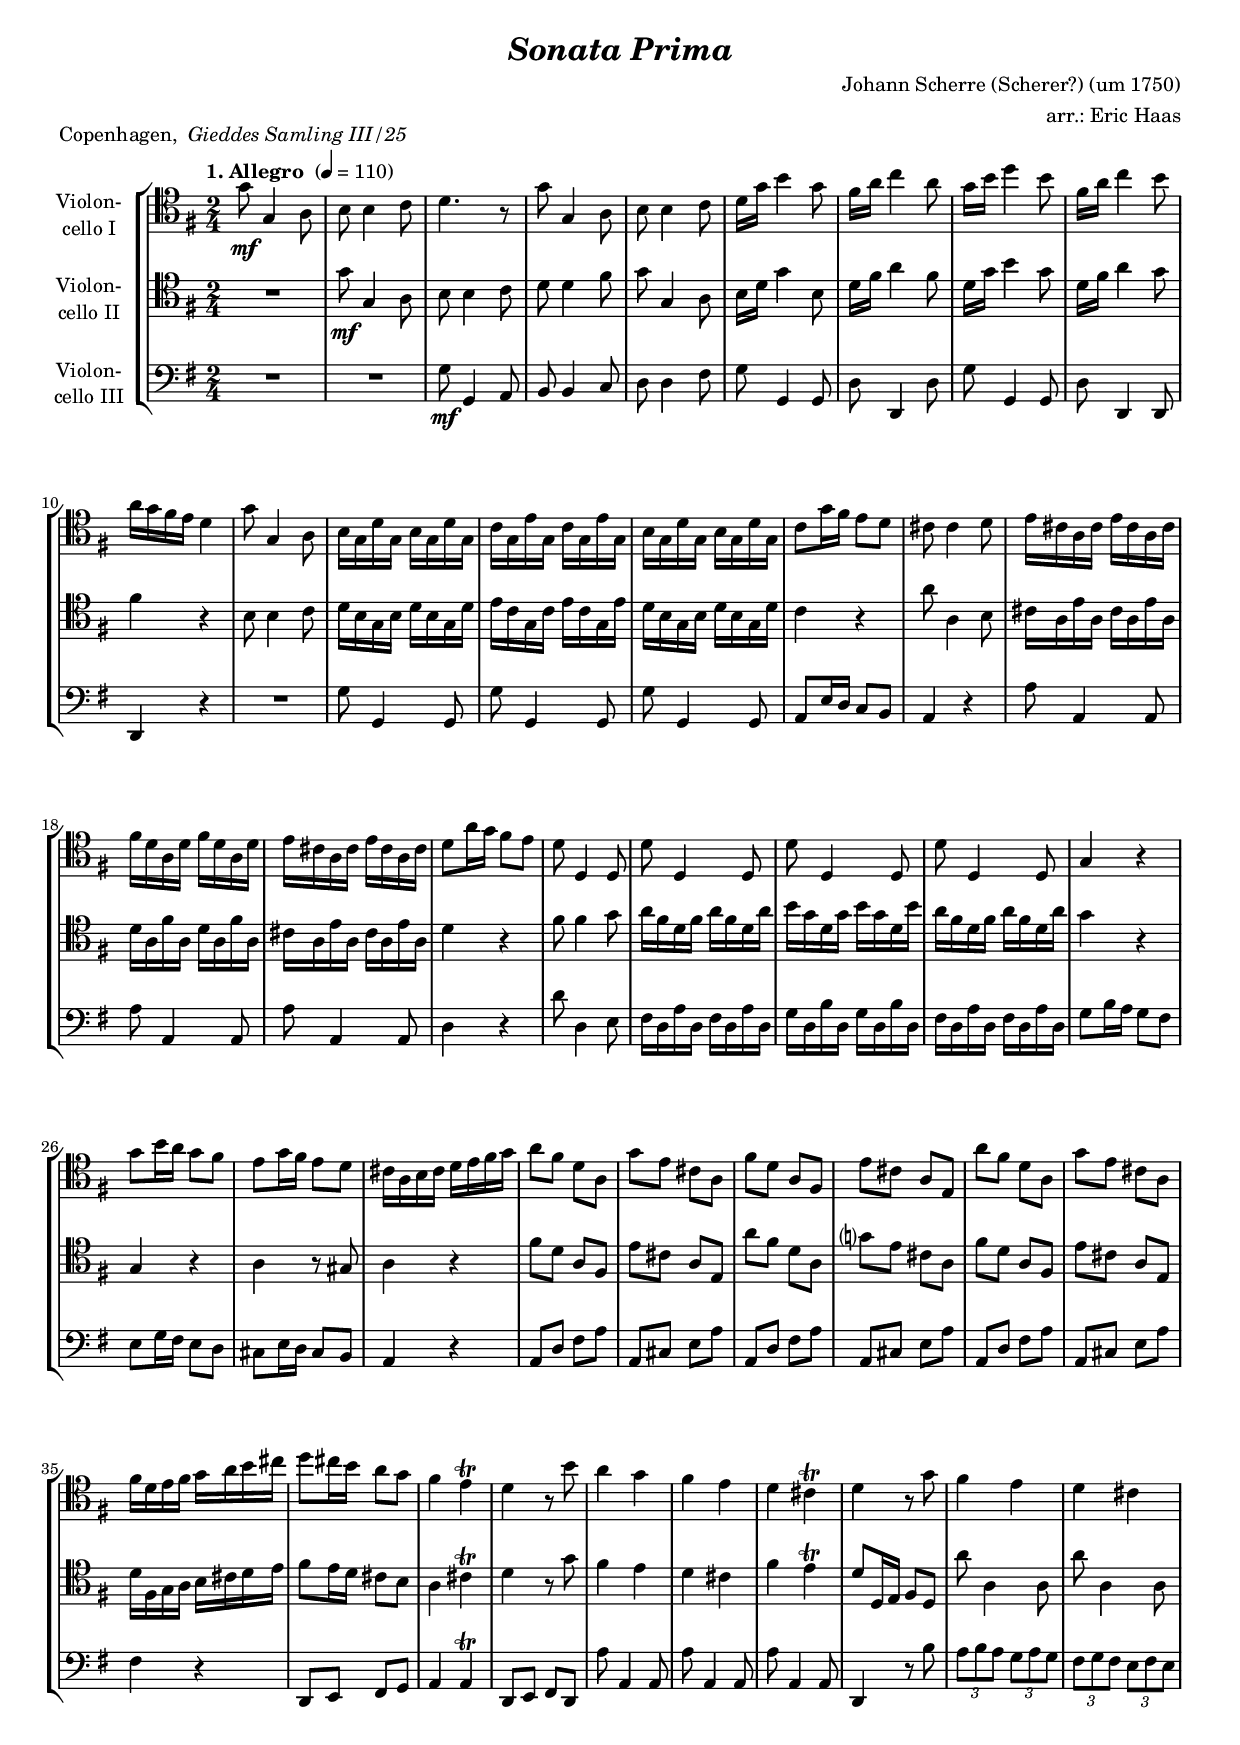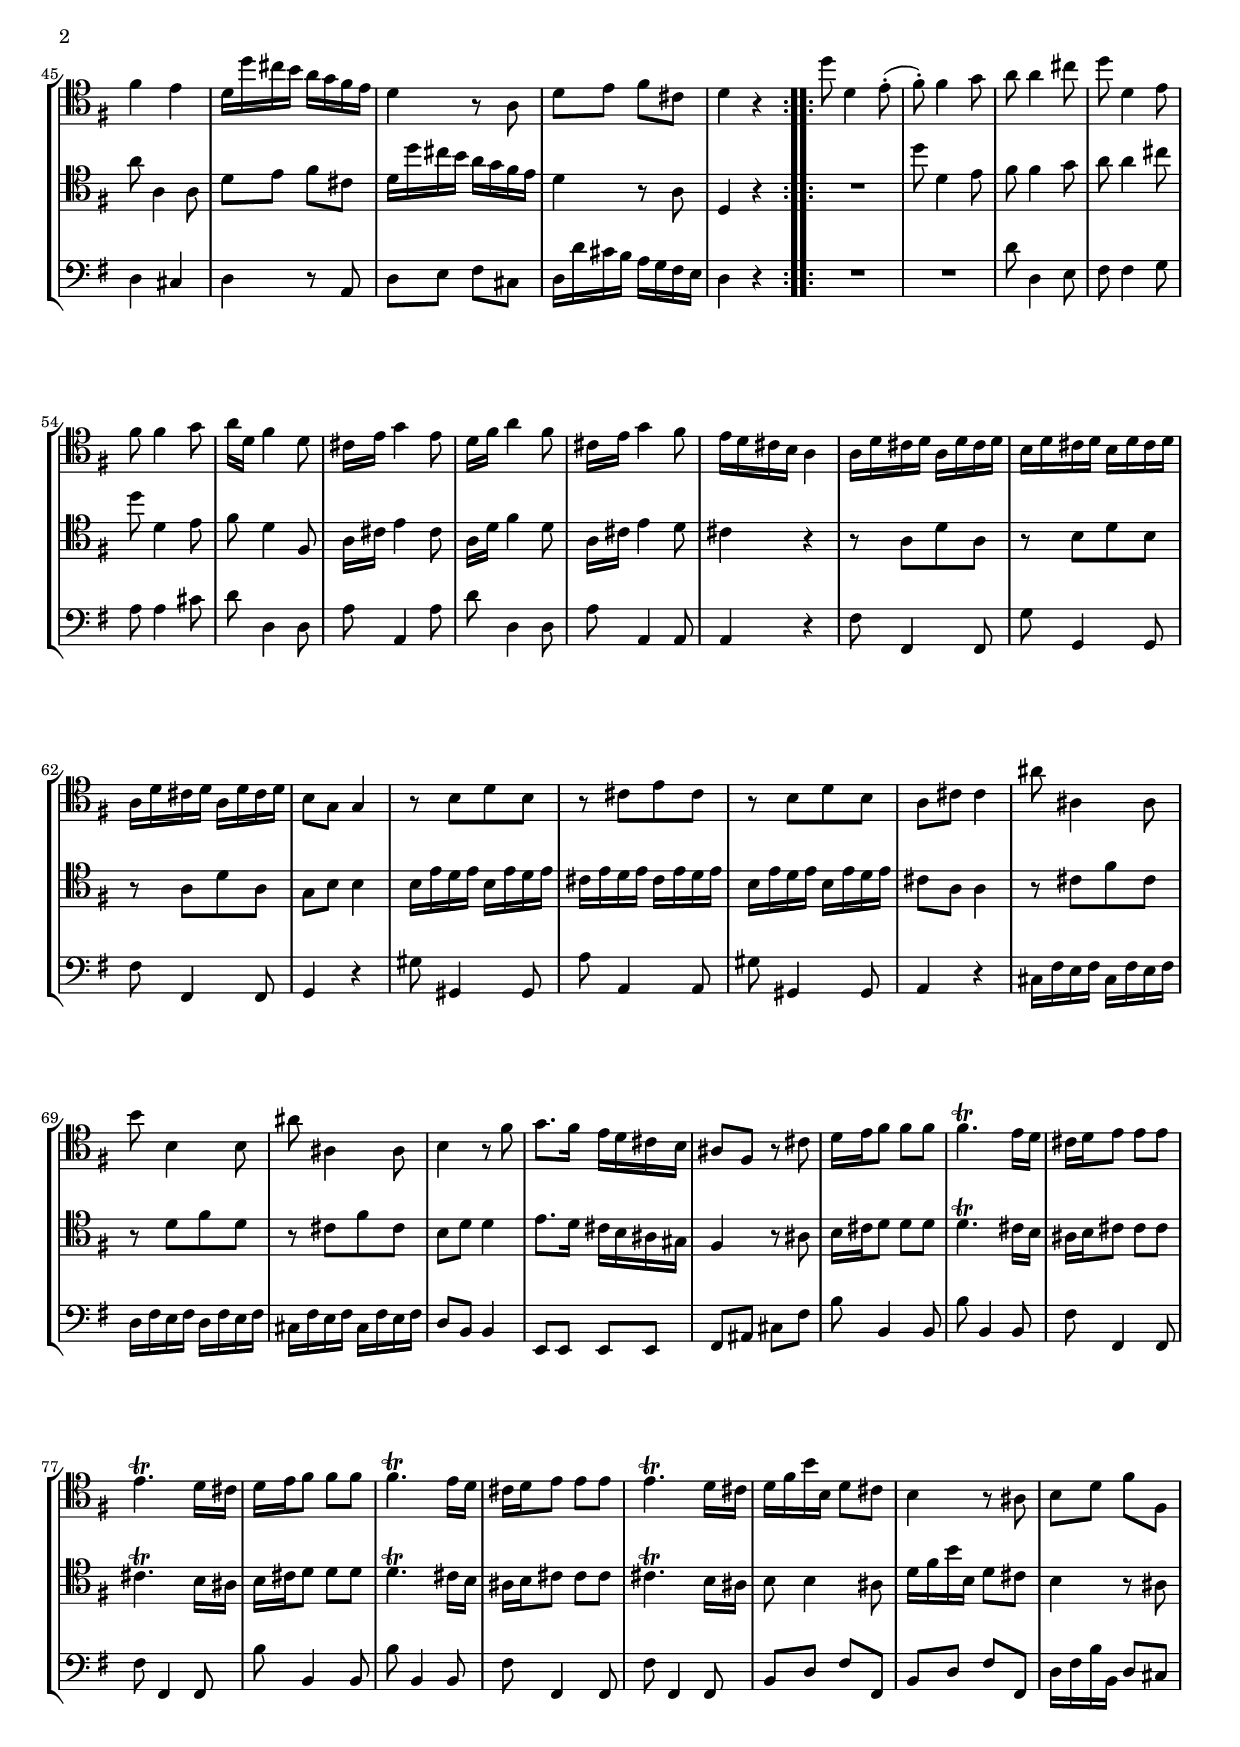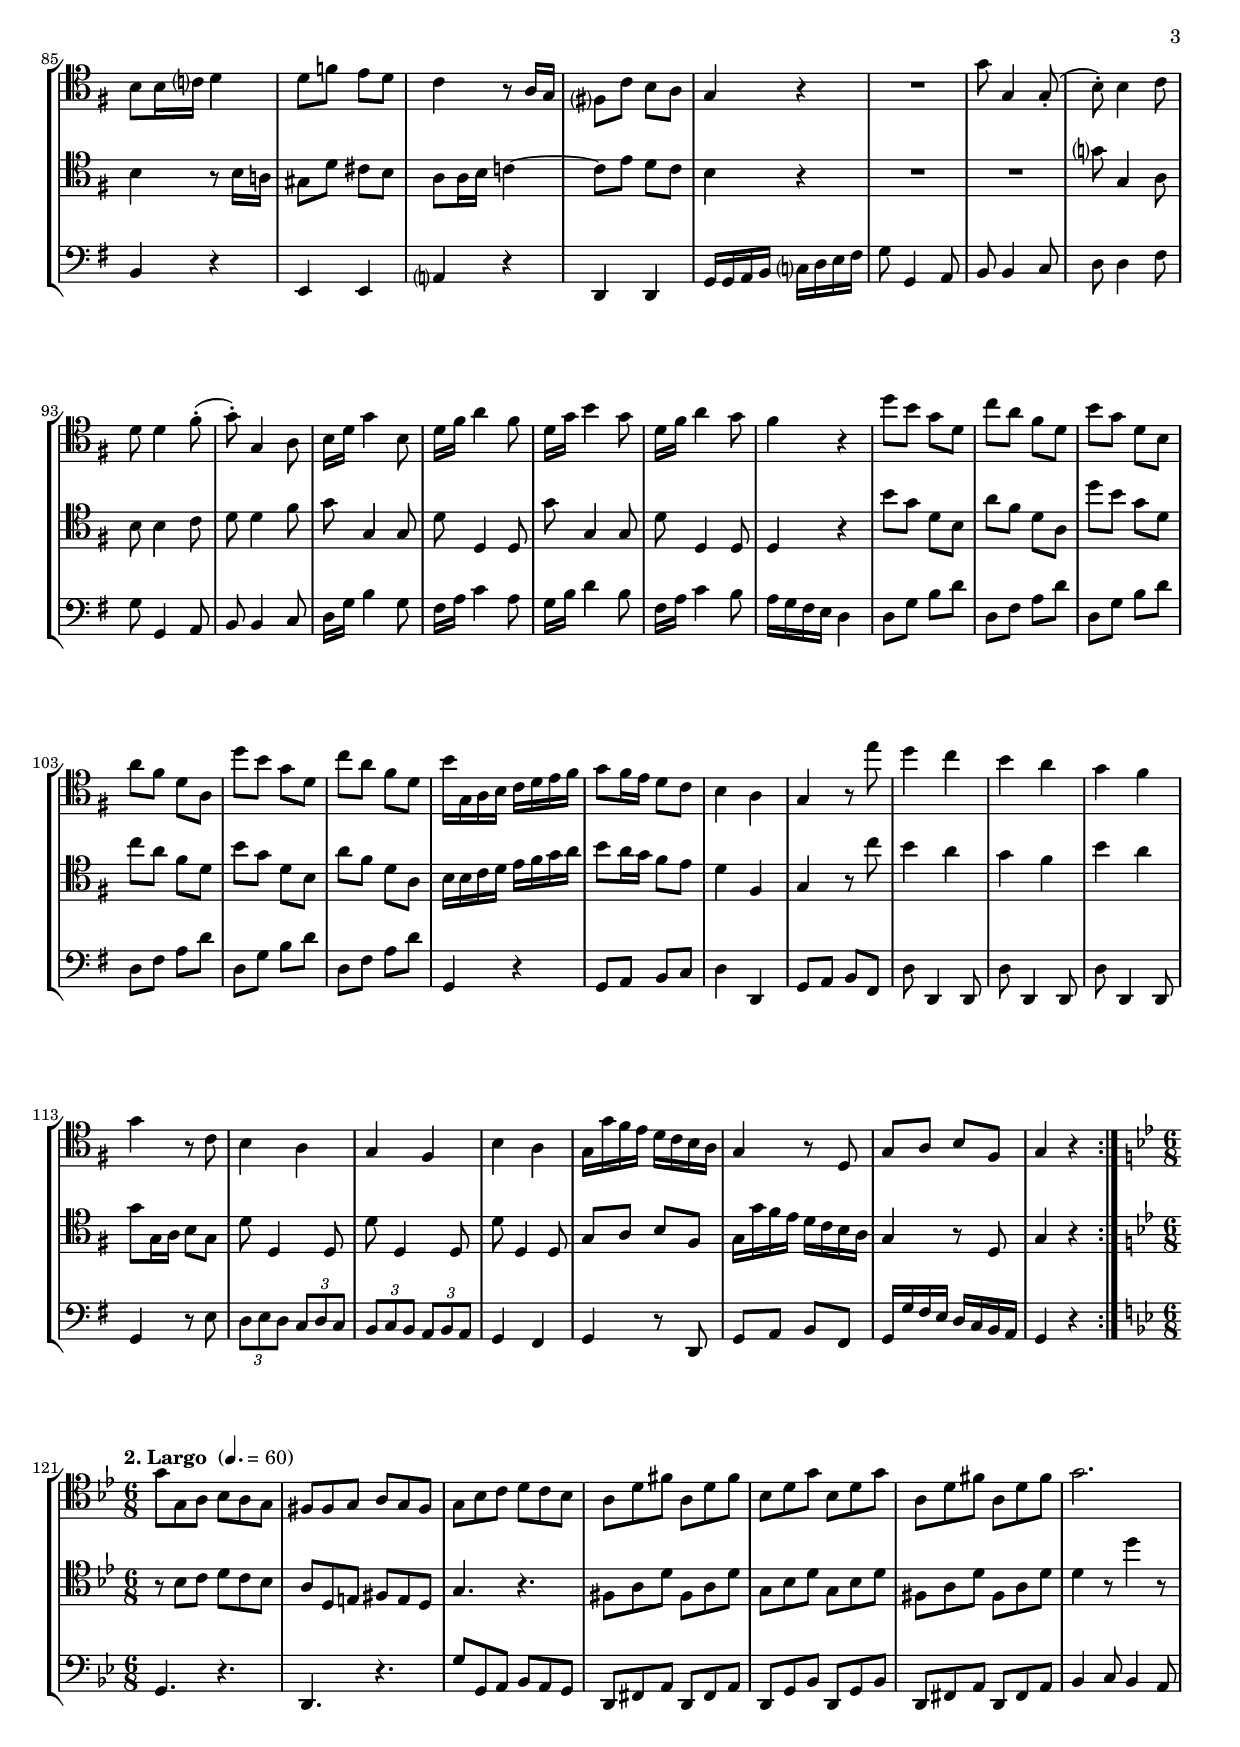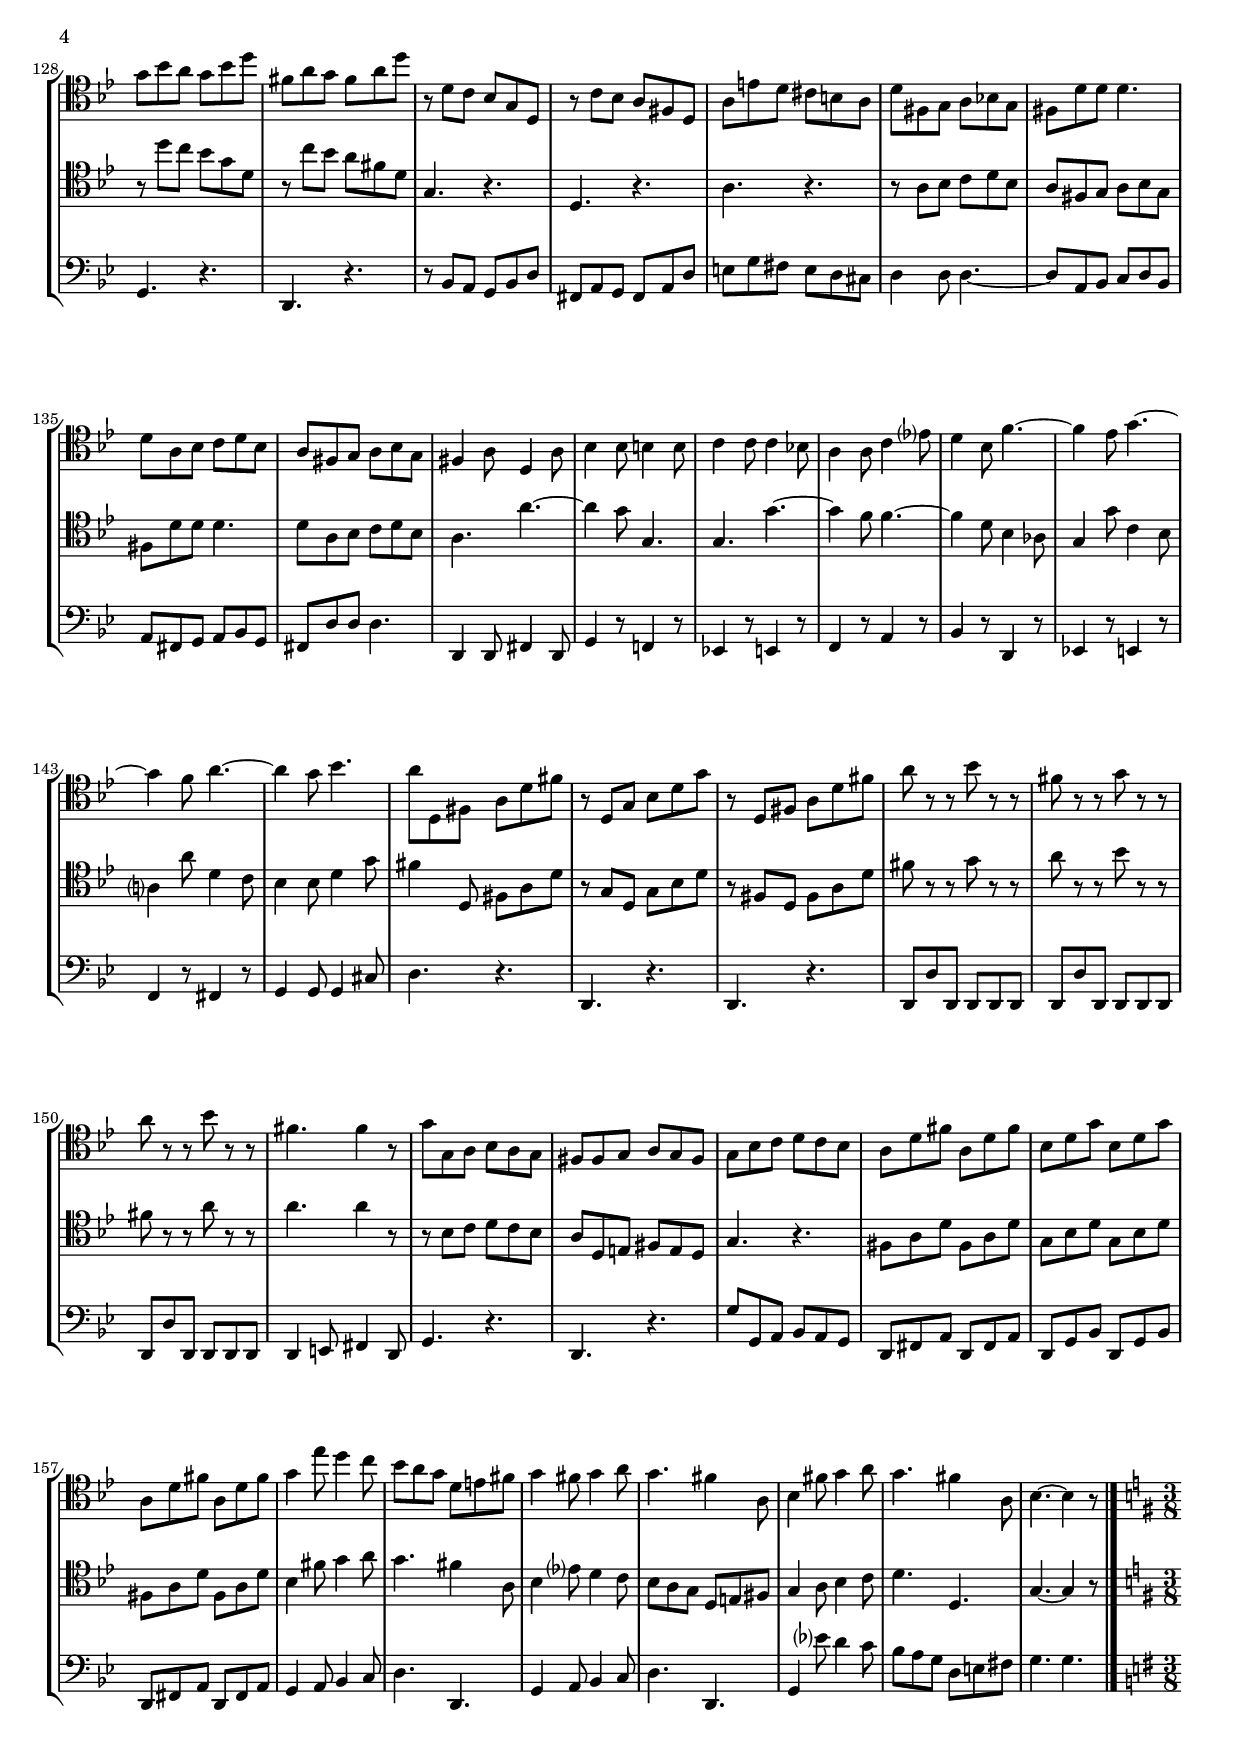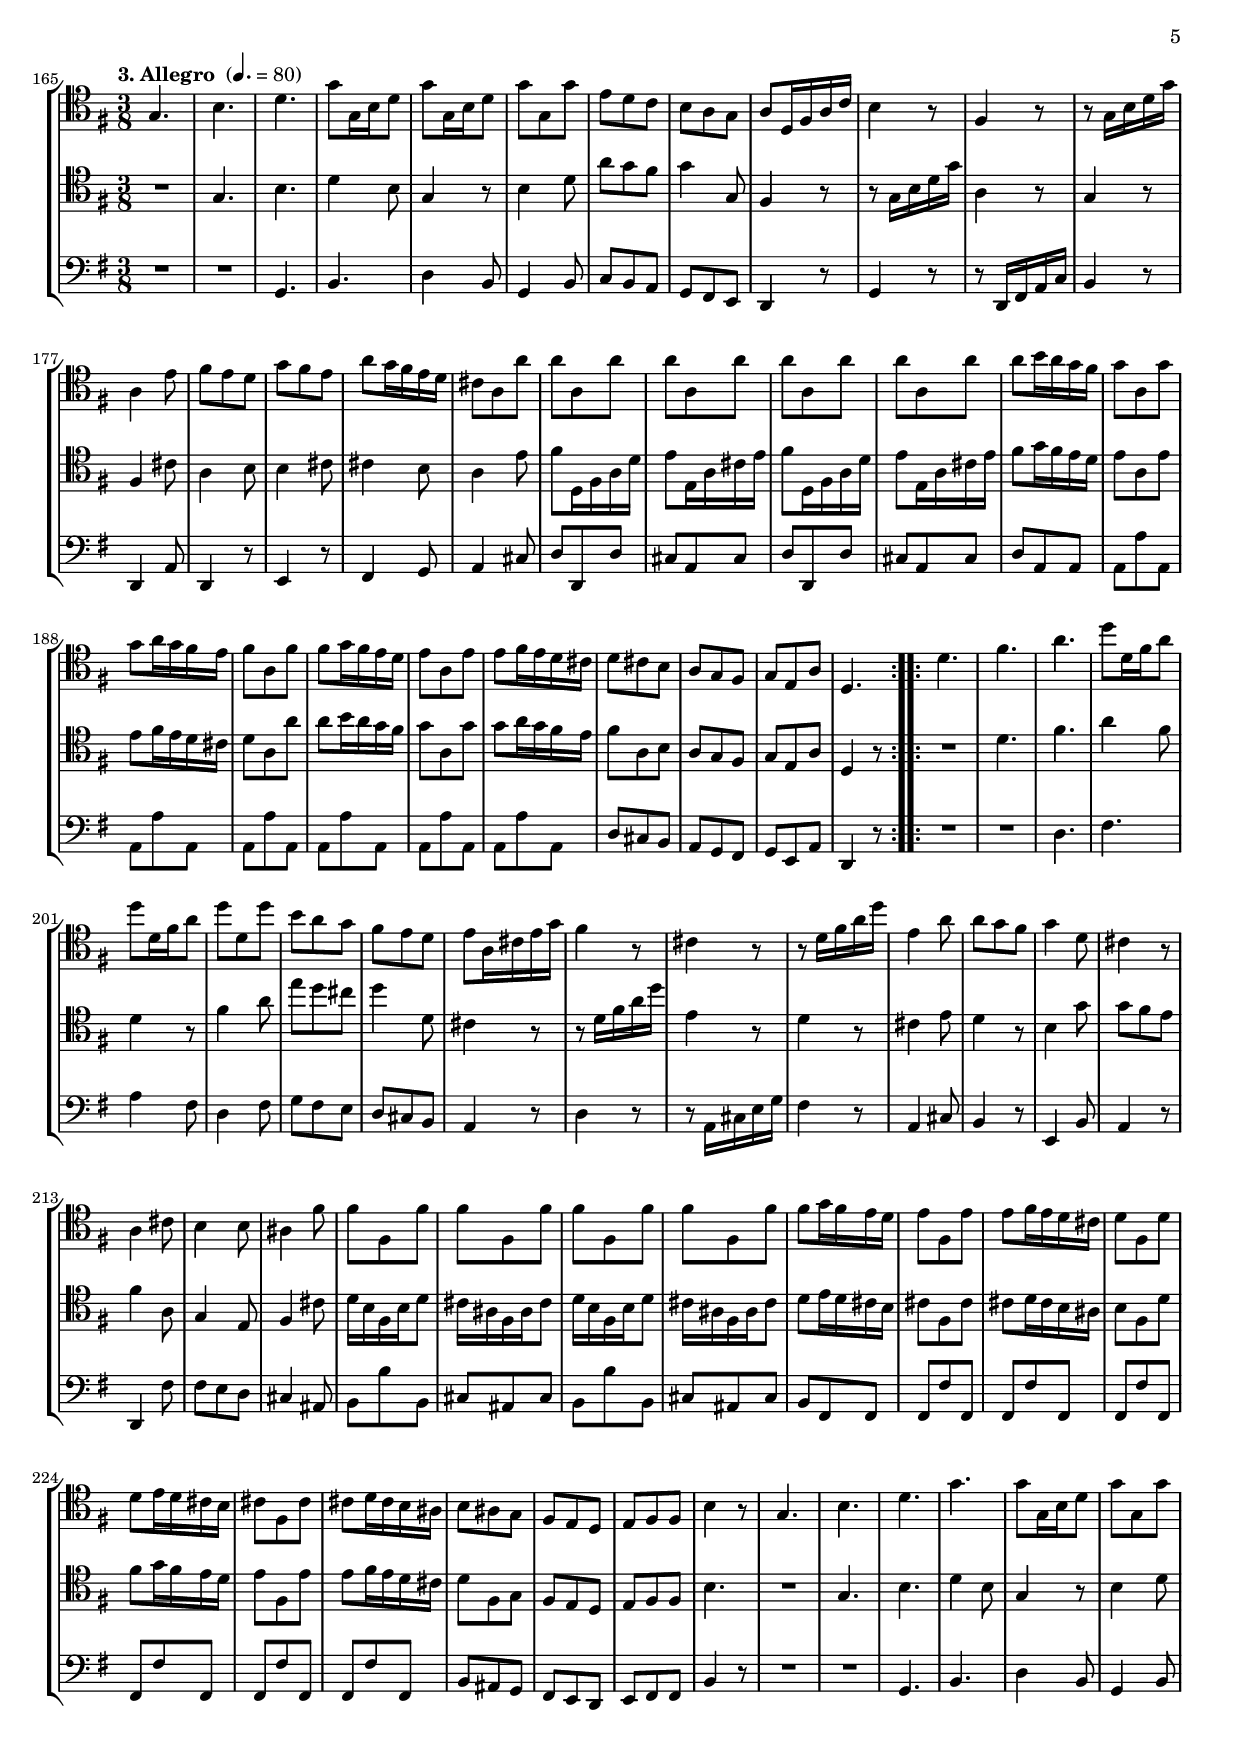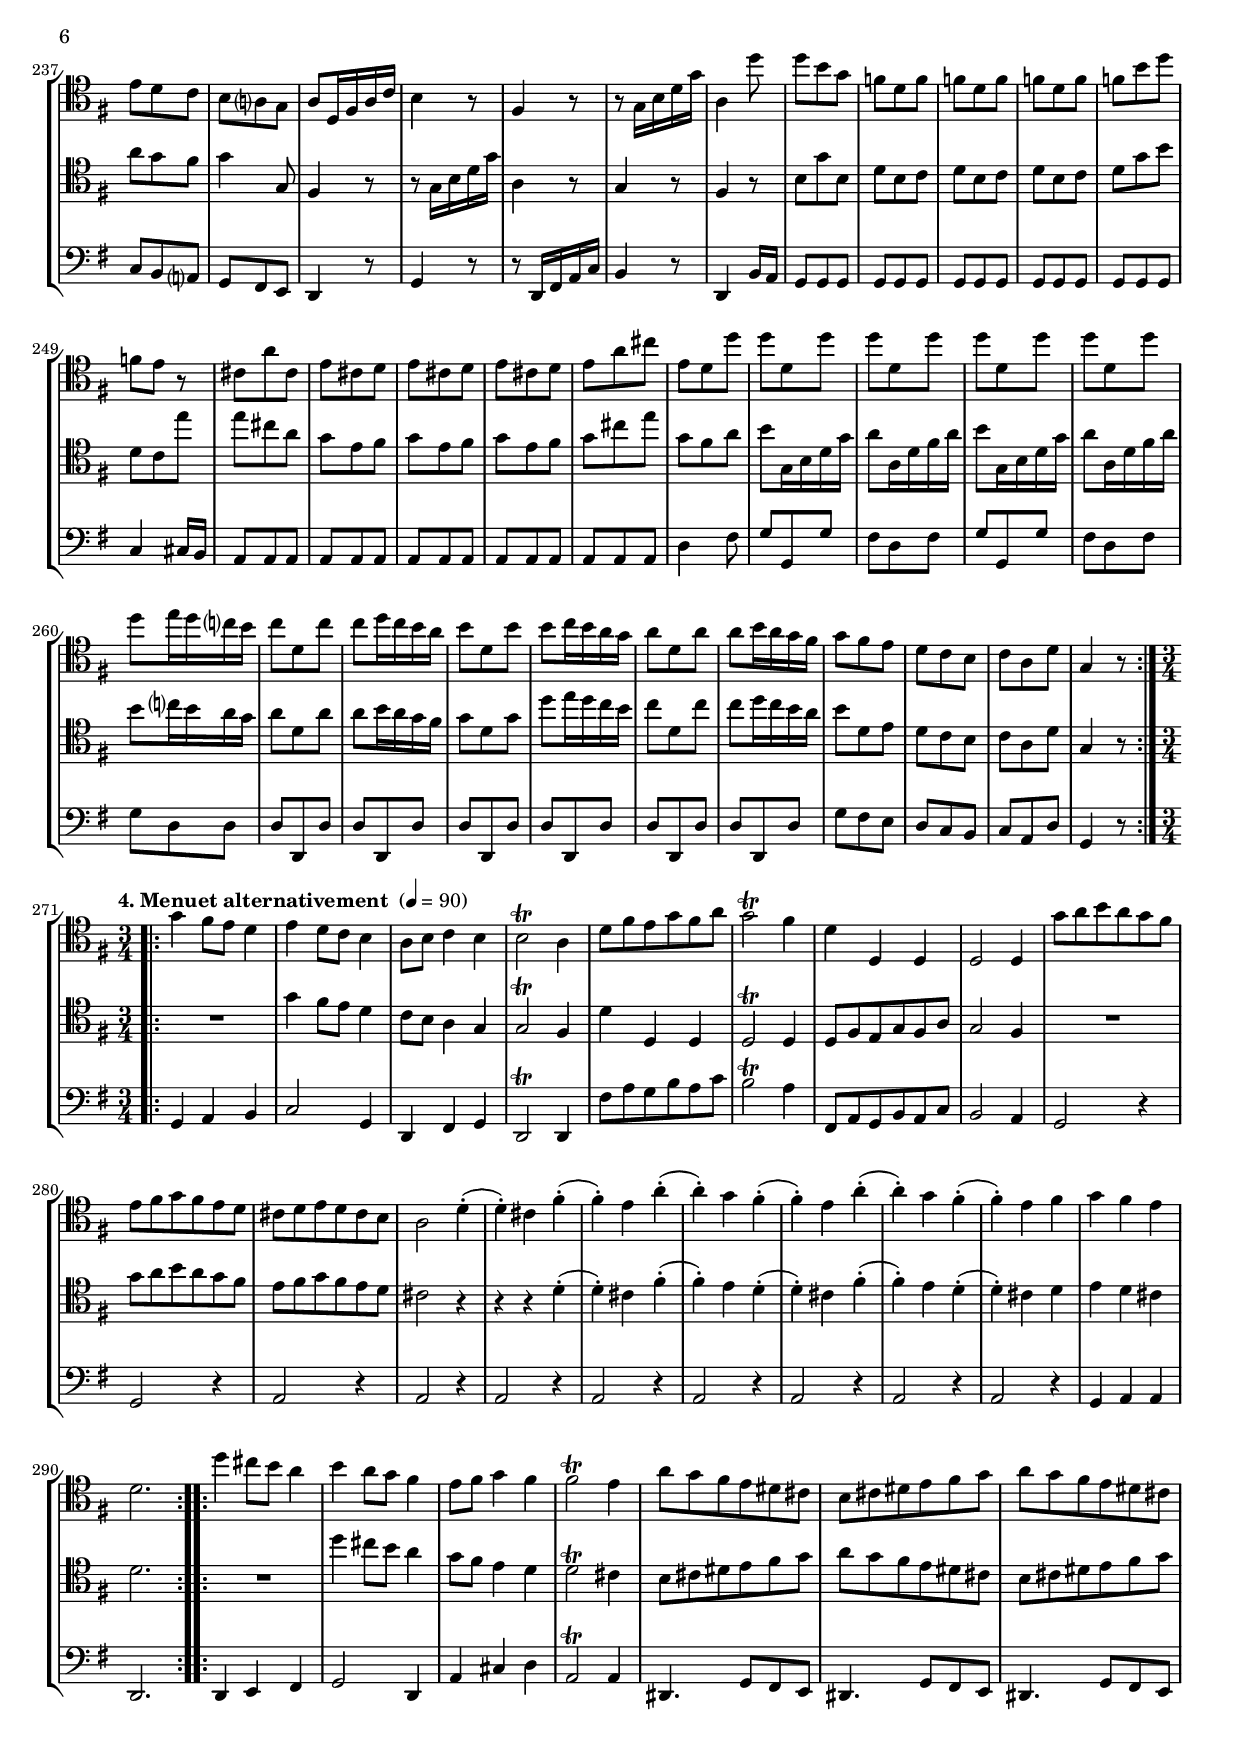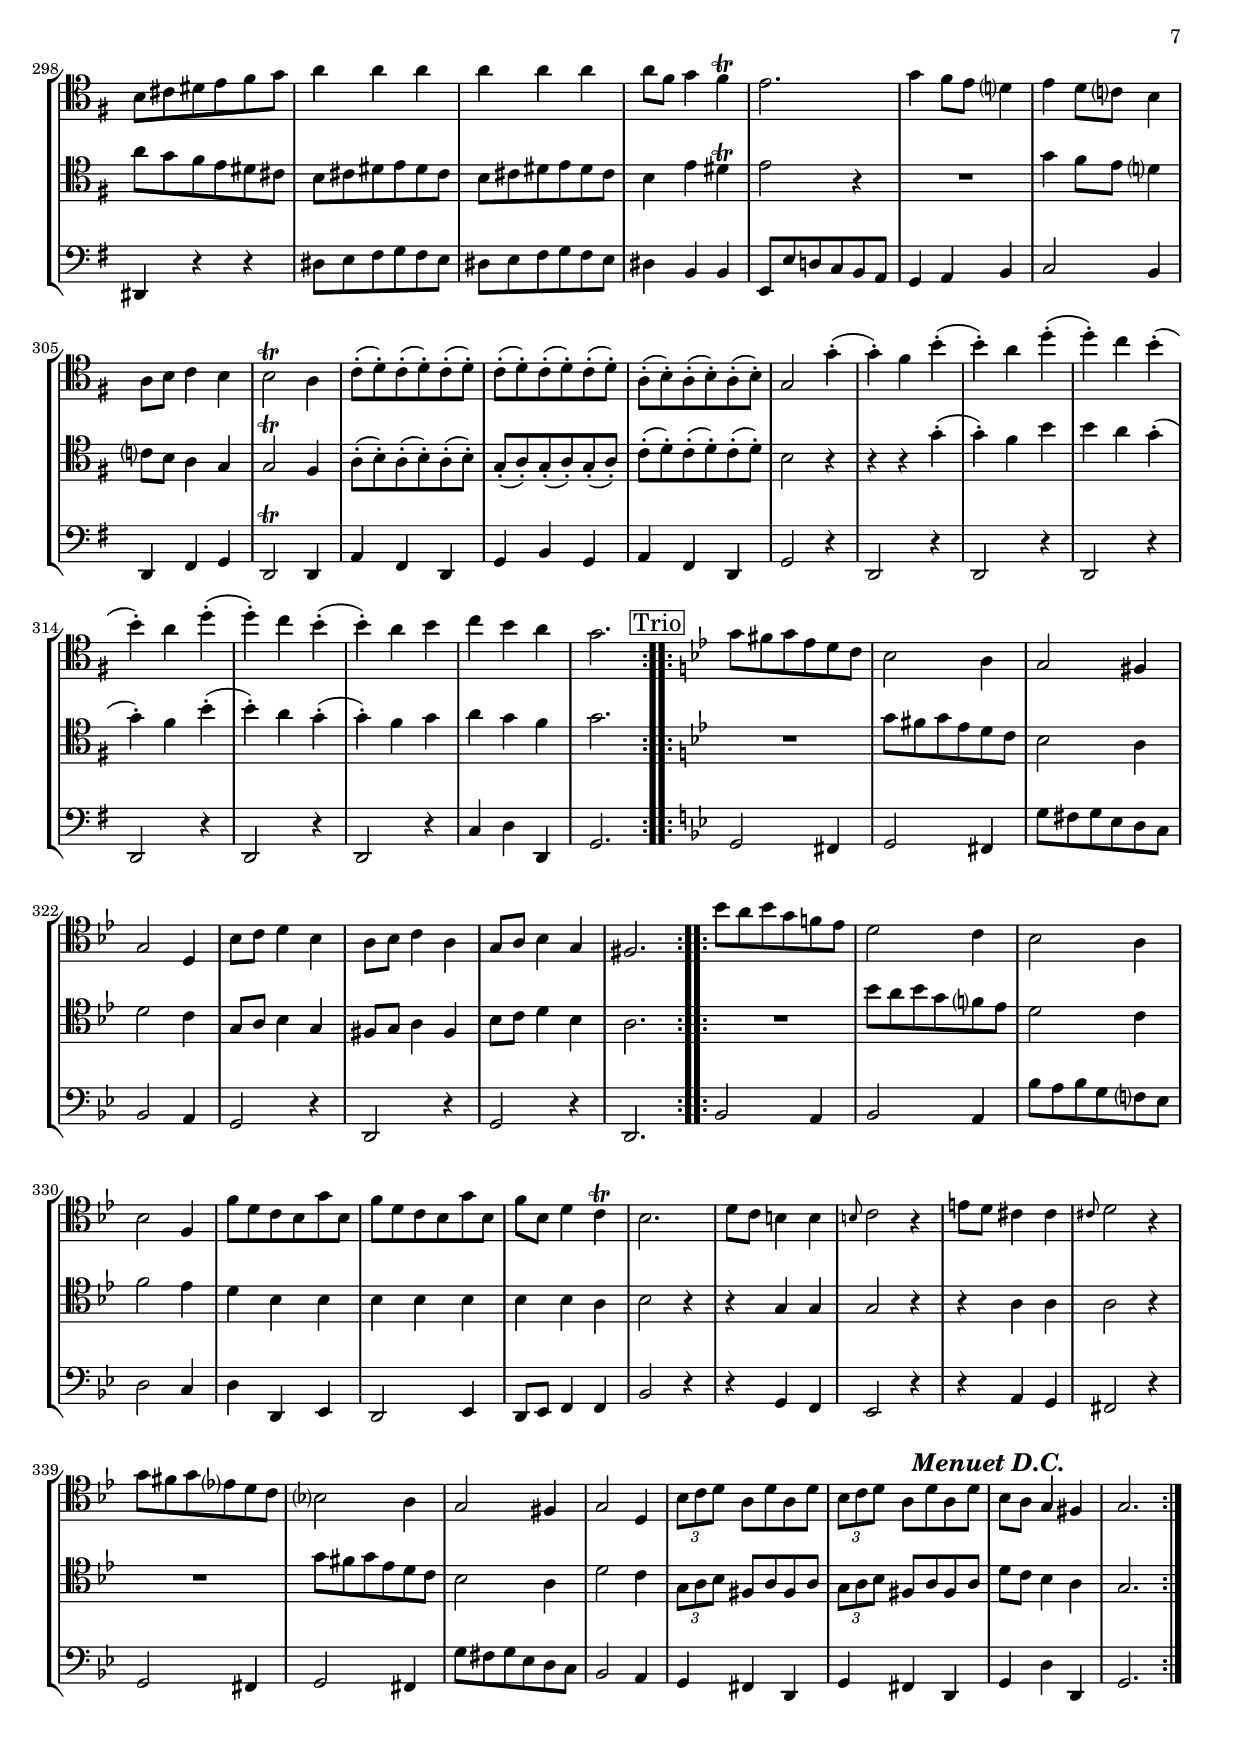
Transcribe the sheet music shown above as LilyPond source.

\version "2.14.2"
\include "deutsch.ly"

#(set-global-staff-size 17.25)

\header {
  title     = \markup \bold \italic "Sonata Prima"
  composer  = "Johann Scherre (Scherer?) (um 1750)"
  arranger  = "arr.: Eric Haas"
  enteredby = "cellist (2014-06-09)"
  piece     = \markup { "Copenhagen, "\italic "Gieddes Samling III/25" }
}

voiceconsts = {
 \key g \major
 \clef "tenor"
% \numericTimeSignature
 \compressFullBarRests
 \set tupletSpannerDuration = #(ly:make-moment 1 4)
}

mihi = "clarinet"
milo = "bassoon"

dcaf = \mark \markup \bold \italic "D.C. al Fine"
fine = \mark \markup \box "Fine"
medc = \mark \markup \bold \italic "Menuet D.C."
trio = { \mark \markup \box "Trio" \key g \minor }

introa = {            \tempo "1. Allegro "  4=110 \time 2/4 }
introb = { \break     \tempo "2. Largo "   4.=60  \time 6/8 \key g \minor }
introc = { \pageBreak \tempo "3. Allegro " 4.=80  \time 3/8 \key g \major }
introd = { \break     \tempo "4. Menuet alternativement " 4=90  \time 3/4 }

va = \relative c''' {
  \voiceconsts

  \introa
  \repeat volta 2 {
    g8\mf g,4 a8
    h h4 c8
    d4. r8
    g g,4 a8
    h h4 c8
    d16 g h4 g8
    fis16 a c4 a8

    g16 h d4 h8
    fis16 a c4 h8
    a16 g fis e d4
    g8 g,4 a8
    h16 g d' g, h g d' g,
    c g e' g, c g e' g,
    h g d' g, h g d' g,

    c8 g'16 fis e8 d
    cis cis4 d8
    e16 cis a cis e cis a cis
    fis d a d fis d a d
    e cis a cis e cis a cis
    d8 a'16 g fis8 e

    d d,4 d8
    d' d,4 d8
    d' d,4 d8
    d' d,4 d8
    g4 r
    g'8 h16 a g8 fis

    e g16 fis e8 d
    cis16 a h cis d e fis g
    a8 fis d a
    g' e cis a
    fis' d a fis
    e' cis a e
    a' fis d a
    g' e cis a

    fis'16 d e fis g a h cis
    d8 cis16 h a8 g
    fis4 e\trill
    d r8 h'
    a4 g
    fis e
    d cis\trill
    d r8 g

    fis4 e
    d cis
    fis e
    d16 d' cis h a g fis e
    d4 r8 a
    d e fis cis
    d4 r
  }
  \repeat volta 2 {
    d'8 d,4 e8(-.
    fis)-. fis4 g8
    a a4 cis8
    d d,4 e8
    fis fis4 g8
    a16 d, fis4 d8
    cis16 e g4 e8
    d16 fis a4 fis8

    cis16 e g4 fis8
    e16 d cis h a4
    a16 d cis d a d cis d
    h d cis d h d cis d
    a d cis d a d cis d
    h8 g g4

    r8 h[ d h]
    r cis[ e cis]
    r h[ d h]
    a cis cis4
    ais'8 ais,4 ais8
    h' h,4 h8

    ais' ais,4 ais8
    h4 r8 fis'
    g8. fis16 e d cis h
    ais8 fis r cis'
    d16 e fis8 fis fis
    fis4.\trill e16 d
    cis d e8 e e

    e4.\trill d16 cis
    d e fis8 fis fis
    fis4.\trill e16 d
    cis d e8 e e
    e4.\trill d16 cis
    d fis h h, d8 cis
    h4 r8 ais

    h d fis fis,
    h h16 c? d4
    d8 f e d
    c4 r8 a16 g
    fis?8 c' h a
    g4 r
    R2

    g'8 g,4 g8(-.
    h)-. h4 c8
    d d4 fis8(-.
    g)-. g,4 a8
    h16 d g4 h,8
    d16 fis a4 fis8
    d16 g h4 g8
    d16 fis a4 g8

    fis4 r
    d'8 h g d
    c' a fis d
    h' g d h
    a' fis d a
    d' h g d
    c' a fis d

    h'16 g, a h c d e fis
    g8 fis16 e d8 c
    h4 a
    g r8 e''
    d4 c
    h a
    g fis
    g r8 c,

    h4 a
    g fis
    h a
    g16 g' fis e d c h a
    g4 r8 d
    g a h fis
    g4 r
  }

  \introb
  g'8 g, a b a g
  fis fis g a g fis
  g b c d c b
  a d fis a, d fis
  b, d g b, d g
  a, d fis a, d fis

  g2.
  g8 b a g b d
  fis, a g fis a d
  r d, c b g d
  r c' b a fis d
  a' e' d cis h a

  d fis, g a b! g
  fis d' d d4.
  d8 a b c d b
  a fis g a b g
  fis4 a8 d,4 a'8
  b4 b8 h4 h8

  c4 c8 c4 b!8
  a4 a8 c4 es?8
  d4 b8 f'4.~
  f4 es8 g4.~
  g4 f8 a4.~
  a4 g8 b4.
  a8 d,, fis a d fis

  r d, g b d g
  r d, fis a d fis
  a r r b r r
  fis r r g r r
  a r r b r r
  fis4. fis4 r8

  g g, a b a g
  fis fis g a g fis
  g b c d c b
  a d fis a, d fis
  b, d g b, d g
  a, d fis a, d fis

  g4 es'8 d4 c8
  b a g d e fis
  g4 fis8 g4 a8
  g4. fis4 a,8
  b4 fis'8 g4 a8
  g4. fis4 a,8
  b4.~ b4 r8 \bar "|."

  \introc
  \repeat volta 2 {
    g4.
    h
    d
    g8 g,16 h d8
    g g,16 h d8
    g g, g'
    e d c
    h a g
    a d,16 fis a c
    h4 r8

    fis4 r8
    r g16 h d g
    a,4 e'8
    fis e d
    g fis e
    a g16 fis e d
    cis8 a a'
    a a, a'
    a a, a'

    a a, a'
    a a, a'
    a h16 a g fis
    g8 a, g'
    g a16 g fis e
    fis8 a, fis'
    fis g16 fis e d
    e8 a, e'
    e fis16 e d cis

    d8 cis h
    a g fis
    g e a
    d,4.
  }

  \repeat volta 2 {
    d'
    fis
    a
    d8 d,16 fis a8
    d d,16 fis a8
    d d, d'
    h a g

    fis e d
    e a,16 cis e g
    fis4 r8
    cis4 r8
    r d16 fis a d
    e,4 a8
    a g fis
    g4 d8
    cis4 r8
    a4 cis8

    h4 h8
    ais4 fis'8
    fis fis, fis'
    fis fis, fis'
    fis fis, fis'
    fis fis, fis'
    fis g16 fis e d
    e8 fis, e'
    e fis16 e d cis

    d8 fis, d'
    d e16 d cis h
    cis8 fis, cis'
    cis d16 cis h ais
    h8 ais g
    fis e d
    e fis fis
    h4 r8
    g4.
    h
    d

    g
    g8 g,16 h d8
    g g, g'
    e d c
    h a? g
    a d,16 fis a c
    h4 r8
    fis4 r8
    r g16 h d g

    a,4 d'8
    d h g
    f d f
    f d f
    f d f
    f h d
    f, e r
    cis a' cis,
    e cis d
    e cis d

    e cis d
    e a cis
    e, d d'
    d d, d'
    d d, d'
    d d, d'
    d d, d'
    d e16 d c? h
    c8 d, c'

    c d16 c h a
    h8 d, h'
    h c16 h a g
    a8 d, a'
    a h16 a g fis
    g8 fis e
    d c h
    c a d
    g,4 r8
  }

  \introd
  \repeat volta 2 {
    g'4 fis8 e d4
    e d8 c h4
    a8 h c4 h
    h2\trill a4
    d8 fis e g fis a
    g2\trill fis4
    d d, d

    d2 d4
    g'8 a h a g fis
    e fis g fis e d
    cis d e d cis h
    a2 d4(-.
    d)-. cis fis(-.
    fis)-. e a(-.
    a)-. g fis(-.

    fis)-. e a(-.
    a)-. g fis(-.
    fis)-. e fis
    g fis e
    d2.
  }

  \repeat volta 2 {
    d'4 cis8 h a4
    h a8 g fis4
    e8 fis g4 fis
    fis2\trill e4

    a8 g fis e dis cis
    h cis dis e fis g
    a g fis e dis cis
    h cis dis e fis g
    a4 a a
    a a a

    a8 fis g4 fis\trill
    e2.
    g4 fis8 e d?4
    e4 d8 c? h4
    a8 h c4 h
    h2\trill a4
    c8(-. d)-. c(-. d)-. c(-. d)-.

    c(-. d)-. c(-. d)-. c(-. d)-.
    a(-. h)-. a(-. h)-. a(-. h)-.
    g2 g'4(-.
    g)-. fis h(-.
    h)-. a d(-.
    d)-. c h(-.
    h)-. a d(-.
    d)-. c h(-.
    h)-. a h

    c h a
    g2.
  }

  \repeat volta 2 {
    \trio
    g8 fis g es d c
    b2 a4
    g2 fis4
    g2 d4
    b'8 c d4 b
    a8 b c4 a

    g8 a b4 g
    fis2.    
  }

  \repeat volta 2 {
    b'8 a b g f! es
    d2 c4
    b2 a4
    b2 f4
    f'8 d c b g' b,

    f' d c b g' b,
    f' b, d4 c\trill
    b2.
    d8 c h4 h
    \grace h8 c2 r4
    e8 d cis4 cis
    \grace cis8 d2 r4
    g8 fis g es? d c

    b?2 a4
    g2 fis4
    g2 d4
    \times 2/3 { b'8 c d } a d a d
    \times 2/3 { b c d } a d a d
    \medc b a g4 fis
    g2.
  }
}

vb = \relative c''' {
  \voiceconsts

  \introa
  \repeat volta 2 {
    R2
    g8\mf g,4 a8
    h h4 c8
    d d4 fis8
    g g,4 a8
    h16 d g4 h,8
    d16 fis a4 fis8

    d16 g h4 g8
    d16 fis a4 g8
    fis4 r
    h,8 h4 c8
    d16 h g h d h g d'
    e c g c e c g e'
    d h g h d h g d'

    c4 r
    a'8 a,4 h8
    cis16 a e' a, cis a e' a,
    d a fis' a, d a fis' a,
    cis a e' a, cis a e' a,
    d4 r

    fis8 fis4 g8
    a16 fis d fis a fis d a'
    h g d g h g d h'
    a fis d fis a fis d a'
    g4 r
    g, r

    a r8 gis
    a4 r
    fis'8 d a fis
    e' cis a e
    a' fis d a
    g'? e cis a
    fis' d a fis
    e' cis a e

    d'16 fis, g a h cis d e
    fis8 e16 d cis8 h
    a4 cis\trill
    d r8 g
    fis4 e
    d cis
    fis e\trill
    d8 d,16 e fis8 d

    a'' a,4 a8
    a' a,4 a8
    a' a,4 a8
    d e fis cis
    d16 d' cis h a g fis e
    d4 r8 a
    d,4 r
  }

  \repeat volta 2 {
    R2
    d''8 d,4 e8
    fis fis4 g8
    a a4 cis8
    d d,4 e8
    fis d4 fis,8
    a16 cis e4 cis8
    a16 d fis4 d8

    a16 cis e4 d8
    cis4 r
    r8 a[ d a]
    r h[ d h]
    r a[ d a]
    g h h4

    h16 e d e h e d e
    cis e d e cis e d e
    h e d e h e d e
    cis8 a a4
    r8 cis[ fis cis]
    r d[ fis d]

    r cis[ fis cis]
    h d d4
    e8. d16 cis h ais gis
    fis4 r8 ais
    h16 cis d8 d d
    d4.\trill cis16 h
    ais h cis8 cis cis

    cis4.\trill h16 ais
    h cis d8 d d
    d4.\trill cis16 h
    ais h cis8 cis cis
    cis4.\trill h16 ais
    h8 h4 ais8
    d16 fis h h, d8 cis

    h4 r8 ais
    h4 r8 h16 a!
    gis8 d' cis h
    a a16 h c!4~
    c8 e d c
    h4 r
    R2*2

    g'?8 g,4 a8
    h h4 c8
    d d4 fis8
    g g,4 g8
    d' d,4 d8
    g' g,4 g8
    d' d,4 d8

    d4 r
    h''8 g d h
    a' fis d a
    d' h g d
    c' a fis d
    h' g d h
    a' fis d a

    h16 h c d e fis g a
    h8 a16 g fis8 e
    d4 fis,
    g r8 c'
    h4 a
    g fis
    h a
    g8 g,16 a h8 g

    d' d,4 d8
    d' d,4 d8
    d' d,4 d8
    g a h fis
    g16 g' fis e d c h a
    g4 r8 d
    g4 r
  }

  \introb
  r8 b c d c b
  a d, e fis e d
  g4. r
  fis8 a d fis, a d
  g, b d g, b d
  fis, a d fis, a d

  d4 r8 d'4 r8
  r d c b g d
  r c' b a fis d
  g,4. r
  d r
  a' r

  r8 a b c d b
  a fis g a b g
  fis d' d d4.
  d8 a b c d b
  a4. a'~
  a4 g8 g,4.

  g g'~
  g4 f8 f4.~
  f4 d8 b4 as8
  g4 g'8 c,4 b8
  a?4 a'8 d,4 c8
  b4 b8 d4 g8
  fis4 d,8 fis a d

  r g, d g b d
  r fis, d fis a d
  fis r r g r r
  a r r b r r
  fis r r a r r
  a4. a4 r8

  r b, c d c b
  a d, e fis e d
  g4. r
  fis8 a d fis, a d
  g, b d g, b d
  fis, a d fis, a d

  b4 fis'8 g4 a8
  g4. fis4 a,8
  b4 es?8 d4 c8
  b a g d e fis
  g4 a8 b4 c8
  d4. d,
  g~ g4 r8 \bar "|."

  \introc
  \repeat volta 2 {
    R4.
    g4.
    h
    d4 h8
    g4 r8
    h4 d8
    a' g fis
    g4 g,8
    fis4 r8
    r g16 h d g

    a,4 r8
    g4 r8
    fis4 cis'8
    a4 h8
    h4 cis8
    cis4 h8
    a4 e'8
    fis d,16 fis a d
    e8 e,16 a cis e

    fis8 d,16 fis a d
    e8 e,16 a cis e
    fis8 g16 fis e d
    e8 a, e'
    e fis16 e d cis
    d8 a a'
    a h16 a g fis
    g8 a, g'
    g a16 g fis e

    fis8 a, h
    a g fis
    g e a
    d,4 r8
  }

  \repeat volta 2 {
    R4.
    d'
    fis
    a4 fis8
    d4 r8
    fis4 a8
    e' d cis

    d4 d,8
    cis4 r8
    r d16 fis a d
    e,4 r8
    d4 r8
    cis4 e8
    d4 r8
    h4 g'8
    g fis e
    fis4 a,8

    g4 e8
    fis4 cis'8
    d16 h fis h d8
    cis16 ais fis ais cis8
    d16 h fis h d8
    cis16 ais fis ais cis8
    d e16 d cis h
    cis8 fis, cis'
    cis d16 cis h ais

    h8 fis d'
    fis g16 fis e d
    e8 fis, e'
    e fis16 e d cis
    d8 fis, g
    fis e d
    e fis fis
    h4.
    R4.
    g4.
    h

    d4 h8
    g4 r8
    h4 d8
    a' g fis
    g4 g,8
    fis4 r8
    r g16 h d g
    a,4 r8
    g4 r8

    fis4 r8
    h g' h,
    d h c
    d h c
    d h c
    d g h
    d, c e'
    e cis a
    g e fis
    g e fis

    g e fis
    g cis e
    g, fis a
    h g,16 h d g
    a8 a,16 d fis a
    h8 g,16 h d g
    a8 a,16 d fis a
    h8 c?16 h a g
    a8 d, a'

    a h16 a g fis
    g8 d g
    d' e16 d c h
    c8 d, c'
    c d16 c h a
    h8 d, e
    d c h
    c a d
    g,4 r8
  }

  \introd
  \repeat volta 2 {
    R2.
    g'4 fis8 e d4
    c8 h a4 g
    g2\trill fis4
    d' d, d
    d2\trill d4
    d8 fis e g fis a

    g2 fis4
    R2.
    g'8 a h a g fis
    e fis g fis e d
    cis2 r4
    r r d(-.
    d)-. cis fis(-.
    fis)-. e d(-.

    d)-. cis fis(-.
    fis)-. e d(-.
    d)-. cis d
    e d cis
    d2.
  }

  \repeat volta 2 {
    R2.
    d'4 cis8 h a4
    g8 fis e4 d
    d2\trill cis4

    h8 cis dis e fis g
    a g fis e dis cis
    h cis dis e fis g
    a g fis e dis cis
    h cis dis e dis cis
    h cis dis e dis cis

    h4 e dis\trill
    e2 r4
    R2.
    g4 fis8 e d?4
    c?8 h a4 g
    g2\trill fis4
    a8(-. h)-. a(-. h)-. a(-. h)-.

    g(-. a)-. g(-. a)-. g(-. a)-.
    c(-. d)-. c(-. d)-. c(-. d)-.
    h2 r4
    r r g'(-.
    g)-. fis h
    h a g(-.
    g)-. fis h(-.
    h)-. a g(-.
    g)-. fis g

    a g fis
    g2.
  }

  \repeat volta 2 {
    \trio
    R2.
    g8 fis g es d c
    b2 a4
    d2 c4
    g8 a b4 g
    fis8 g a4 fis

    b8 c d4 b
    a2.
  }

  \repeat volta 2 {
    R2.
    b'8 a b g f? es
    d2 c4
    f2 es4
    d b b

    b b b
    b b a
    b2 r4
    r g g
    g2 r4
    r a a
    a2 r4
    R2.

    g'8 fis g es d c
    b2 a4
    d2 c4
    \times 2/3 { g8 a b } fis a fis a
    \times 2/3 { g a b } fis a fis a
    \medc d c b4 a
    g2.
  }
}

vc = \relative c''' {
  \voiceconsts
  \clef "bass"

  \introa
  \repeat volta 2 {
    R2*2
    g8\mf g,4 a8
    h h4 c8
    d d4 fis8
    g g,4 g8
    d' d,4 d'8

    g g,4 g8
    d' d,4 d8
    d4 r
    R2
    g'8 g,4 g8
    g' g,4 g8
    g' g,4 g8

    a e'16 d c8 h
    a4 r
    a'8 a,4 a8
    a' a,4 a8
    a' a,4 a8
    d4 r

    d'8 d,4 e8
    fis16 d a' d, fis d a' d,
    g d h' d, g d h' d,
    fis d a' d, fis d a' d,
    g8 h16 a g8 fis
    e g16 fis e8 d

    cis e16 d cis8 h
    a4 r
    a8 d fis a
    a, cis e a
    a, d fis a
    a, cis e a
    a, d fis a
    a, cis e a

    fis4 r
    d,8 e fis g
    a4 a\trill
    d,8 e fis d
    a'' a,4 a8
    a' a,4 a8
    a' a,4 a8
    d,4 r8 h''

    \times 2/3 { a h a g a g }
    \times 2/3 { fis g fis e fis e }
    d4 cis
    d r8 a
    d e fis cis
    d16 d' cis h a g fis e
    d4 r
  }
  \repeat volta 2 {
    R2*2
    d'8 d,4 e8
    fis fis4 g8
    a a4 cis8
    d d,4 d8
    a' a,4 a'8
    d d,4 d8

    a' a,4 a8
    a4 r
    fis'8 fis,4 fis8
    g' g,4 g8
    fis' fis,4 fis8
    g4 r

    gis'8 gis,4 gis8
    a' a,4 a8
    gis' gis,4 gis8
    a4 r
    cis16 fis e fis cis fis e fis
    d fis e fis d fis e fis

    cis fis e fis cis fis e fis
    d8 h h4
    e,8 e e e
    fis ais cis fis
    h h,4 h8
    h' h,4 h8
    fis' fis,4 fis8

    fis' fis,4 fis8
    h' h,4 h8
    h' h,4 h8
    fis' fis,4 fis8
    fis' fis,4 fis8
    h d fis fis,
    h d fis fis,

    d'16 fis h h, d8 cis
    h4 r
    e, e
    a? r
    d, d
    g16 g a h c? d e fis
    g8 g,4 a8

    h h4 c8
    d d4 fis8
    g g,4 a8
    h h4 c8
    d16 g h4 g8
    fis16 a c4 a8
    g16 h d4 h8
    fis16 a c4 h8

    a16 g fis e d4
    d8 g h d
    d, fis a d
    d, g h d
    d, fis a d
    d, g h d
    d, fis a d

    g,,4 r
    g8 a h c
    d4 d,
    g8 a h fis
    d' d,4 d8
    d' d,4 d8
    d' d,4 d8
    g4 r8 e'

    \times 2/3 { d e d c d c }
    \times 2/3 { h c h a h a }
    g4 fis
    g r8 d
    g a h fis
    g16 g' fis e d c h a
    g4 r
  }

  \introb
  g4. r
  d r
  g'8 g, a b a g
  d fis a d, fis a
  d, g b d, g b
  d, fis a d, fis a

  b4 c8 b4 a8
  g4. r
  d r
  r8 b' a g b d
  fis, a g fis a d
  e g fis e d cis

  d4 d8 d4.~
  d8 a b c d b
  a fis g a b g
  fis d' d d4.
  d,4 d8 fis4 d8
  g4 r8 f!4 r8

  es!4 r8 e4 r8
  f4 r8 a4 r8
  b4 r8 d,4 r8
  es!4 r8 e4 r8
  f4 r8 fis4 r8
  g4 g8 g4 cis8
  d4. r

  d, r
  d r
  d8 d' d, d d d
  d d' d, d d d
  d d' d, d d d
  d4 e8 fis4 d8

  g4. r
  d r
  g'8 g, a b a g
  d fis a d, fis a
  d, g b d, g b
  d, fis a d, fis a

  g4 a8 b4 c8
  d4. d,
  g4 a8 b4 c8
  d4. d,
  g4 es''?8 d4 c8
  b a g d e fis
  g4. g \bar "|."

  \introc
  \repeat volta 2 {
    R4.*2
    g,4.
    h
    d4 h8
    g4 h8
    c h a
    g fis e
    d4 r8
    g4 r8

    r d16 fis a c
    h4 r8
    d,4 a'8
    d,4 r8
    e4 r8
    fis4 g8
    a4 cis8
    d d, d'
    cis a cis

    d d, d'
    cis a cis
    d a a
    a a' a,
    a a' a,
    a a' a,
    a a' a,
    a a' a,
    a a' a,

    d cis h
    a g fis
    g e a
    d,4 r8
    
  }

  \repeat volta 2 {
    R4.*2
    d'4.
    fis
    a4 fis8
    d4 fis8
    g fis e

    d cis h
    a4 r8
    d4 r8
    r a16 cis e g
    fis4 r8
    a,4 cis8
    h4 r8
    e,4 h'8
    a4 r8
    d,4 fis'8

    fis e d
    cis4 ais8
    h h' h,
    cis ais cis
    h h' h,
    cis ais cis
    h fis fis
    fis fis' fis,
    fis fis' fis,

    fis fis' fis,
    fis fis' fis,
    fis fis' fis,
    fis fis' fis,
    h ais g
    fis e d
    e fis fis
    h4 r8
    R4.*2
    g4.

    h
    d4 h8
    g4 h8
    c h a?
    g fis e
    d4 r8
    g4 r8
    r d16 fis a c
    h4 r8

    d,4 h'16 a
    g8 g g
    g g g
    g g g
    g g g
    g g g
    c4 cis16 h
    a8 a a
    a a a
    a a a

    a a a
    a a a
    d4 fis8
    g g, g'
    fis d fis
    g g, g'
    fis d fis
    g d d
    d d, d'

    d d, d'
    d d, d'
    d d, d'
    d d, d'
    d d, d'
    g fis e
    d c h
    c a d
    g,4 r8
  }

  \introd
  \repeat volta 2 {
    g4 a h
    c2 g4
    d fis g
    d2\trill d4
    fis'8 a g h  a c
    h2\trill a4
    fis,8 a g h a c

    h2 a4
    g2 r4
    g2 r4
    a2 r4
    a2 r4
    a2 r4
    a2 r4
    a2 r4

    a2 r4
    a2 r4
    a2 r4
    g a a
    d,2.
  }

  \repeat volta 2 {
    d4 e fis
    g2 d4
    a' cis d
    a2\trill a4

    dis,4. g8 fis e
    dis4. g8 fis e
    dis4. g8 fis e
    dis4 r r
    dis'8 e fis g fis e
    dis e fis g fis e

    dis4 h h
    e,8 e' d! c h a
    g4 a h
    c2 h4
    d, fis g
    d2\trill d4
    a' fis d

    g h g
    a fis d
    g2 r4
    d2 r4
    d2 r4
    d2 r4
    d2 r4
    d2 r4
    d2 r4

    c' d d,
    g2.
  }

  \repeat volta 2 {
    \trio
    g2 fis4
    g2 fis4
    g'8 fis g es d c
    b2 a4
    g2 r4
    d2 r4

    g2 r4
    d2.
  }

  \repeat volta 2 {
    b'2 a4
    b2 a4
    b'8 a b g f? es
    d2 c4
    d d, es

    d2 es4
    d8 es f4 f
    b2 r4
    r g f
    es2 r4
    r a g
    fis2 r4
    g2 fis4

    g2 fis4
    g'8 fis g es d c
    b2 a4
    g fis d
    g fis d
    \medc g d' d,
    g2.
  }
}


music = \new StaffGroup <<
      \new Staff {
	\set Staff.midiInstrument = \milo
	\set Staff.instrumentName = \markup \center-column { "Violon-" "cello I" }
	\transpose g g, { \va }
      }

      \new Staff {
	\set Staff.midiInstrument = \milo
	\set Staff.instrumentName = \markup \center-column { "Violon-" "cello II" }
	\transpose g g, { \vb }
      }

      \new Staff {
	\set Staff.midiInstrument = \milo
	\set Staff.instrumentName = \markup \center-column { "Violon-" "cello III" }
	\transpose g g,, { \vc }
      }
>>

\book {
  \score {
    \music
    \layout {}
  }

  \score {
    \unfoldRepeats \music

    \midi {
      \context {
        \Score
      }
    }
  }
}
